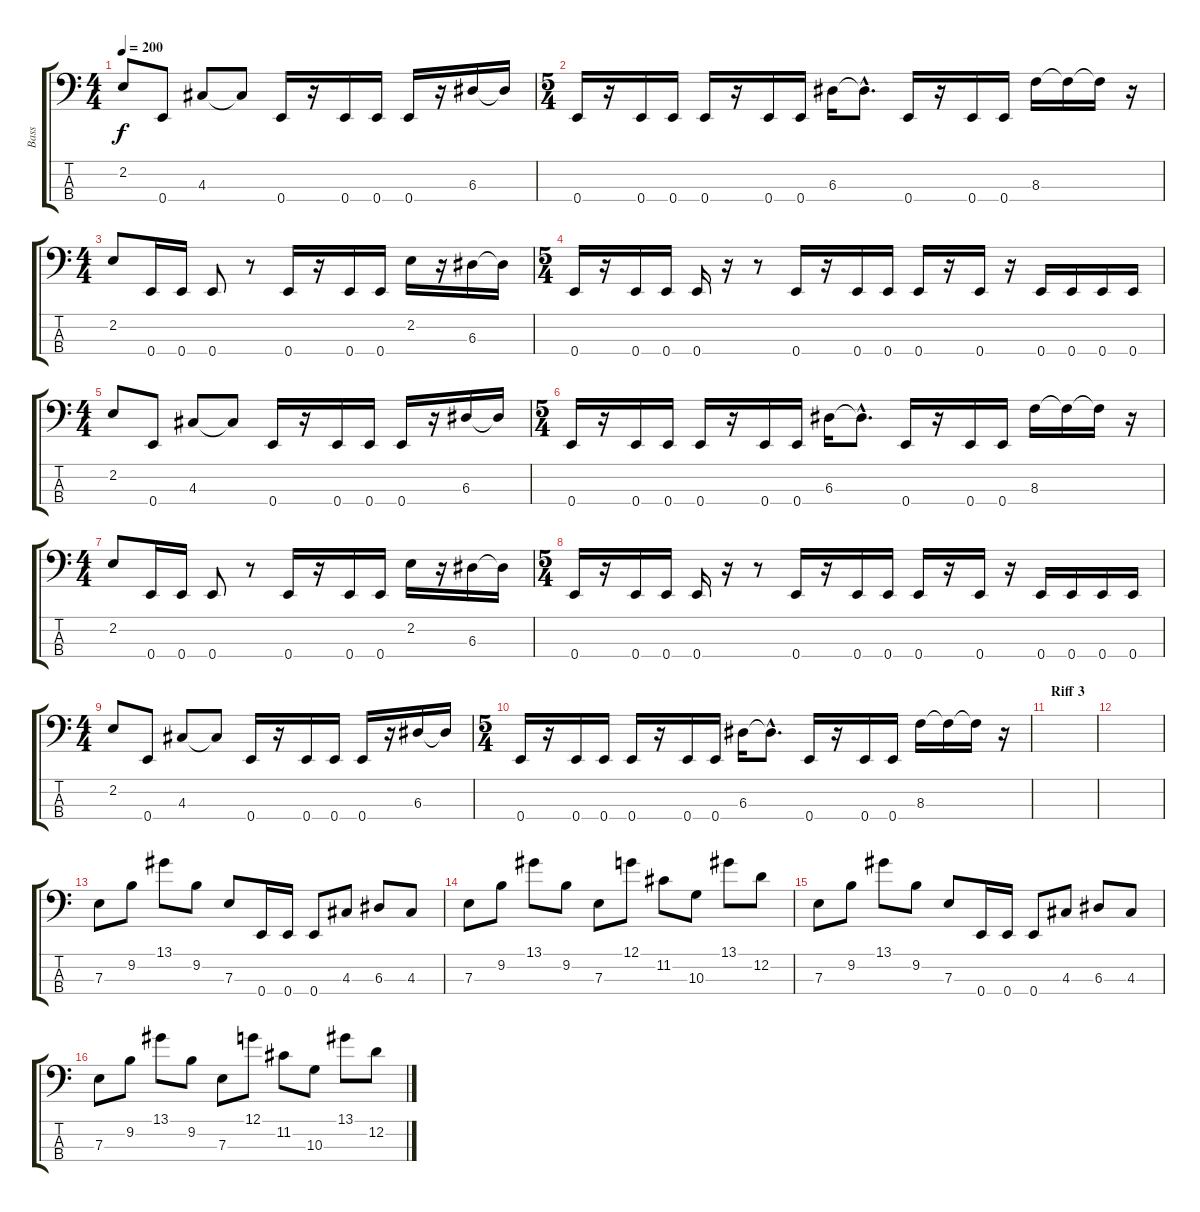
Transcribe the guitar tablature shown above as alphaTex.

\track ("Bass" "Bass") {instrument electricbassfinger}
\staff {score tabs}
\tuning (G2 D2 A1 E1) {hide}
\ts (4 4)
\tempo 200
\clef f4
\ks c
2.2.8{dy f} 0.4.8 4.3.8 4.3{t}.8 0.4.16 r.16 0.4.16 0.4.16 0.4.16 r.16 6.3.16 6.3{t}.16 |
\ts (5 4)
0.4.16 r.16 0.4.16 0.4.16 0.4.16 r.16 0.4.16 0.4.16 6.3.16 6.3{hac t}.8{d} 0.4.16 r.16 0.4.16 0.4.16 8.3.16 8.3{t}.16 8.3{t}.16 r.16 |
\ts (4 4)
2.2.8 0.4.16 0.4.16 0.4.8 r.8 0.4.16 r.16 0.4.16 0.4.16 2.2.16 r.16 6.3.16 6.3{t}.16 |
\ts (5 4)
0.4.16 r.16 0.4.16 0.4.16 0.4.16 r.16 r.8 0.4.16 r.16 0.4.16 0.4.16 0.4.16 r.16 0.4.16 r.16 0.4.16 0.4.16 0.4.16 0.4.16 |
\ts (4 4)
2.2.8 0.4.8 4.3.8 4.3{t}.8 0.4.16 r.16 0.4.16 0.4.16 0.4.16 r.16 6.3.16 6.3{t}.16 |
\ts (5 4)
0.4.16 r.16 0.4.16 0.4.16 0.4.16 r.16 0.4.16 0.4.16 6.3.16 6.3{hac t}.8{d} 0.4.16 r.16 0.4.16 0.4.16 8.3.16 8.3{t}.16 8.3{t}.16 r.16 |
\ts (4 4)
2.2.8 0.4.16 0.4.16 0.4.8 r.8 0.4.16 r.16 0.4.16 0.4.16 2.2.16 r.16 6.3.16 6.3{t}.16 |
\ts (5 4)
0.4.16 r.16 0.4.16 0.4.16 0.4.16 r.16 r.8 0.4.16 r.16 0.4.16 0.4.16 0.4.16 r.16 0.4.16 r.16 0.4.16 0.4.16 0.4.16 0.4.16 |
\ts (4 4)
2.2.8 0.4.8 4.3.8 4.3{t}.8 0.4.16 r.16 0.4.16 0.4.16 0.4.16 r.16 6.3.16 6.3{t}.16 |
\ts (5 4)
0.4.16 r.16 0.4.16 0.4.16 0.4.16 r.16 0.4.16 0.4.16 6.3.16 6.3{hac t}.8{d} 0.4.16 r.16 0.4.16 0.4.16 8.3.16 8.3{t}.16 8.3{t}.16 r.16 |
\section ("" "Riff 3")
|
|
7.3.8 9.2.8 13.1.8 9.2.8 7.3.8 0.4.16 0.4.16 0.4.8 4.3.8 6.3.8 4.3.8 |
7.3.8 9.2.8 13.1.8 9.2.8 7.3.8 12.1.8 11.2.8 10.3.8 13.1.8 12.2.8 |
7.3.8 9.2.8 13.1.8 9.2.8 7.3.8 0.4.16 0.4.16 0.4.8 4.3.8 6.3.8 4.3.8 |
7.3.8 9.2.8 13.1.8 9.2.8 7.3.8 12.1.8 11.2.8 10.3.8 13.1.8 12.2.8
